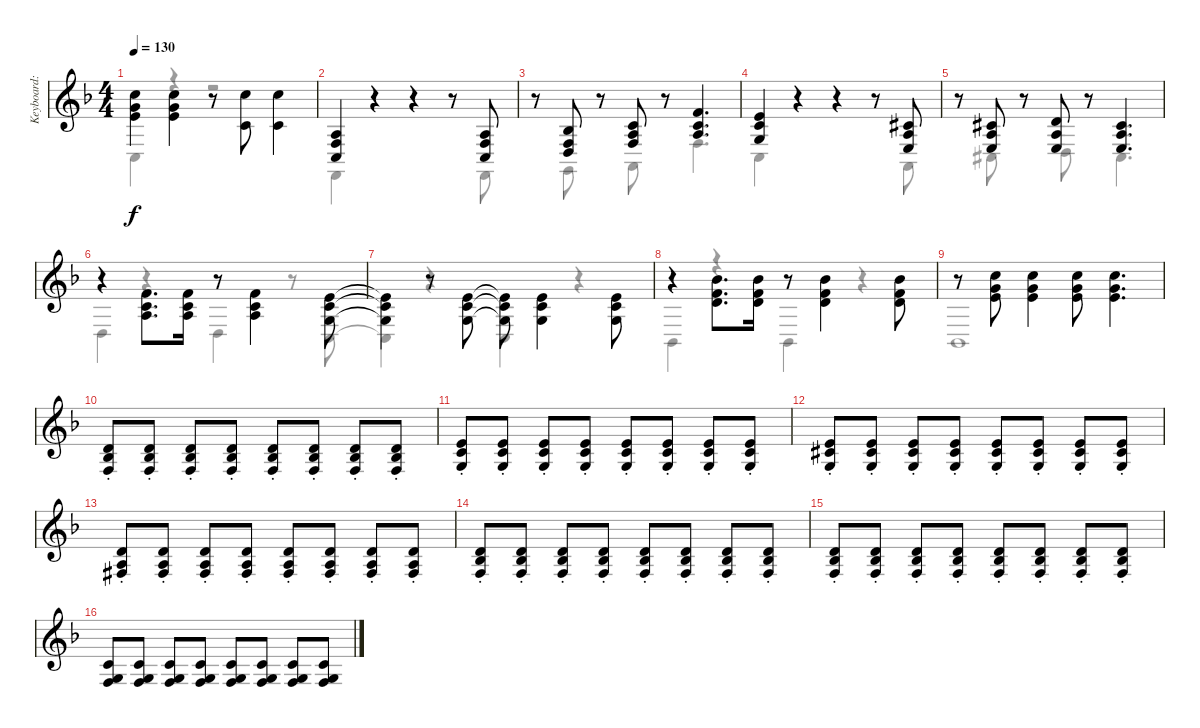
\track ("Keyboard: Tsumugi Kotobuki" "Keyboard: ") {instrument electricgrandpiano}
\staff {score}
\tuning (E4 B3 G3 D3 A2 D2) {hide}
\voice
\ts (4 4)
\tempo 130
\clef g2
\ks f
(1.2{t} 0.3{t} 2.4{t}).4{ot 8vb dy f beam Down} (1.2 0.3 2.4).4{ot 8vb beam Down} r.8{ot 8vb} (1.2 3.5).8{ot 8vb beam Down} (1.2 3.5).4{ot 8vb beam Down} |
(2.3 3.4 3.5).4 r.4 r.4 r.8 (2.3 3.4 3.5).8 |
r.8 (3.3 3.4 5.5).8 r.8 (1.2 2.3 3.4).8 r.8 (1.1 1.2 2.3).4{d} |
(0.1 1.2 0.3).4 r.4 r.4 r.8 (2.2{acc #} 2.3 2.4).8 |
r.8 (2.2{acc #} 2.3 2.4).8 r.8 (3.2 2.3 2.4).8 r.8 (2.2{acc #} 2.3 2.4).4{d} |
r.4{ot 8vb} (3.4 3.5 7.6).8{d ot 8vb beam Down} (3.4 3.5 7.6).16{ot 8vb beam Down} r.8{ot 8vb} (3.4 3.5 7.6).4{ot 8vb beam Down} (2.4 3.5 5.6).8{ot 8vb beam Down} |
(2.4{t} 3.5{t} 5.6{t}).4{ot 8vb beam Down} r.8{ot 8vb} (2.4 3.5 5.6).8{ot 8vb beam Down} (2.4{t} 3.5{t} 5.6{t}).8{ot 8vb beam Down} (2.4 3.5 5.6).4{ot 8vb beam Down} (2.4 3.5 5.6).8{ot 8vb beam Down} |
r.4{ot 8vb} (3.3 3.4 5.5).8{d ot 8vb beam Down} (3.3 3.4 5.5).16{ot 8vb beam Down} r.8{ot 8vb} (3.3 3.4 5.5).4{ot 8vb beam Down} (3.3 3.4 5.5).8{ot 8vb beam Down} |
r.8{ot 8vb} (1.2 0.3 2.4).8{ot 8vb beam Down} (1.2 0.3 2.4).4{ot 8vb beam Down} (1.2 0.3 2.4).8{ot 8vb beam Down} (1.2 0.3 2.4).4{d ot 8vb beam Down} |
(3.2{st} 3.3{st} 3.4{st}).8 (3.2{st} 3.3{st} 3.4{st}).8 (3.2{st} 3.3{st} 3.4{st}).8 (3.2{st} 3.3{st} 3.4{st}).8 (3.2{st} 3.3{st} 3.4{st}).8 (3.2{st} 3.3{st} 3.4{st}).8 (3.2{st} 3.3{st} 3.4{st}).8 (3.2{st} 3.3{st} 3.4{st}).8 |
(0.1{st} 1.2{st} 0.3{st}).8 (0.1{st} 1.2{st} 0.3{st}).8 (0.1{st} 1.2{st} 0.3{st}).8 (0.1{st} 1.2{st} 0.3{st}).8 (0.1{st} 1.2{st} 0.3{st}).8 (0.1{st} 1.2{st} 0.3{st}).8 (0.1{st} 1.2{st} 0.3{st}).8 (0.1{st} 1.2{st} 0.3{st}).8 |
(0.1{st} 2.2{st acc #} 0.3{st}).8 (0.1{st} 2.2{st acc #} 0.3{st}).8 (0.1{st} 2.2{st acc #} 0.3{st}).8 (0.1{st} 2.2{st acc #} 0.3{st}).8 (0.1{st} 2.2{st acc #} 0.3{st}).8 (0.1{st} 2.2{st acc #} 0.3{st}).8 (0.1{st} 2.2{st acc #} 0.3{st}).8 (0.1{st} 2.2{st acc #} 0.3{st}).8 |
(3.2{st} 2.3{st} 4.4{st acc #}).8 (3.2{st} 2.3{st} 4.4{st acc #}).8 (3.2{st} 2.3{st} 4.4{st acc #}).8 (3.2{st} 2.3{st} 4.4{st acc #}).8 (3.2{st} 2.3{st} 4.4{st acc #}).8 (3.2{st} 2.3{st} 4.4{st acc #}).8 (3.2{st} 2.3{st} 4.4{st acc #}).8 (3.2{st} 2.3{st} 4.4{st acc #}).8 |
(3.2{st} 3.3{st} 3.4{st}).8 (3.2{st} 3.3{st} 3.4{st}).8 (3.2{st} 3.3{st} 3.4{st}).8 (3.2{st} 3.3{st} 3.4{st}).8 (3.2{st} 3.3{st} 3.4{st}).8 (3.2{st} 3.3{st} 3.4{st}).8 (3.2{st} 3.3{st} 3.4{st}).8 (3.2{st} 3.3{st} 3.4{st}).8 |
(3.2{st} 3.3{st} 3.4{st}).8 (3.2{st} 3.3{st} 3.4{st}).8 (3.2{st} 3.3{st} 3.4{st}).8 (3.2{st} 3.3{st} 3.4{st}).8 (3.2{st} 3.3{st} 3.4{st}).8 (3.2{st} 3.3{st} 3.4{st}).8 (3.2{st} 3.3{st} 3.4{st}).8 (3.2{st} 3.3{st} 3.4{st}).8 |
(1.2 0.3 3.4).8 (1.2 0.3 3.4).8 (1.2 0.3 3.4).8 (1.2 0.3 3.4).8 (1.2 0.3 3.4).8 (1.2 0.3 3.4).8 (1.2 0.3 3.4).8 (1.2 0.3 3.4).8
\voice
\clef g2
\ottava regular
\simile none
\ks f
3.5{t}.4{dy f} r.4 r.2 |
3.6.4 r.4 r.4 r.8 3.6.8 |
r.8 5.6.8 r.8 0.5.8 r.8 3.4.4{d} |
3.5.4 r.4 r.4 r.8 0.5.8 |
r.8 4.5{acc #}.8 r.8 0.4.8 r.8 4.5{acc #}.4{d} |
0.4.4 r.4 0.4.4 r.8 3.5.8 |
3.5{t}.4 r.4 10.6.4 r.4 |
1.5.4 r.4 1.5.4 r.4 |
1.5.1 |
|
|
|
|
|
|
